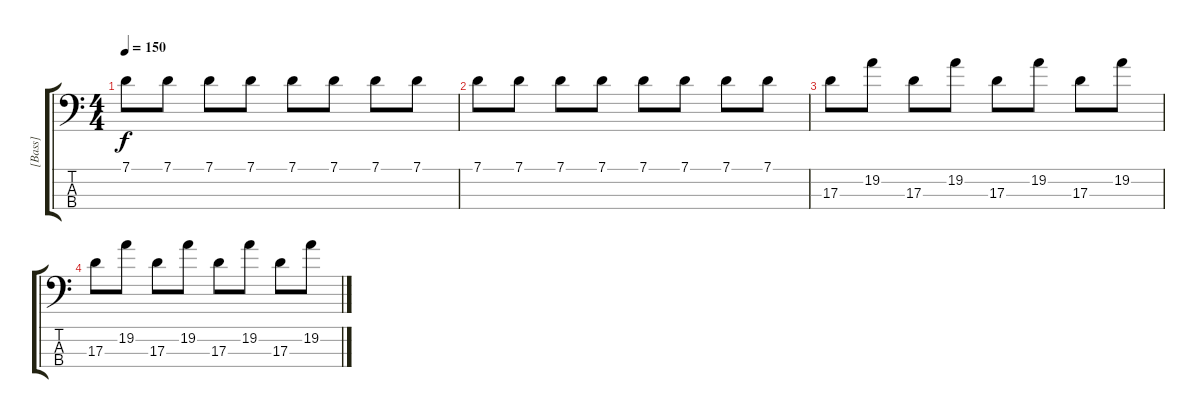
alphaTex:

\track ("[Bass]" "[Bass]") {instrument electricbassfinger}
\staff {score tabs}
\tuning (G2 D2 A1 D1) {hide}
\ts (4 4)
\tempo 150
\clef f4
\ks c
7.1.8{dy f} 7.1.8 7.1.8 7.1.8 7.1.8 7.1.8 7.1.8 7.1.8 |
7.1.8 7.1.8 7.1.8 7.1.8 7.1.8 7.1.8 7.1.8 7.1.8 |
17.3.8 19.2.8 17.3.8 19.2.8 17.3.8 19.2.8 17.3.8 19.2.8 |
17.3.8 19.2.8 17.3.8 19.2.8 17.3.8 19.2.8 17.3.8 19.2.8
